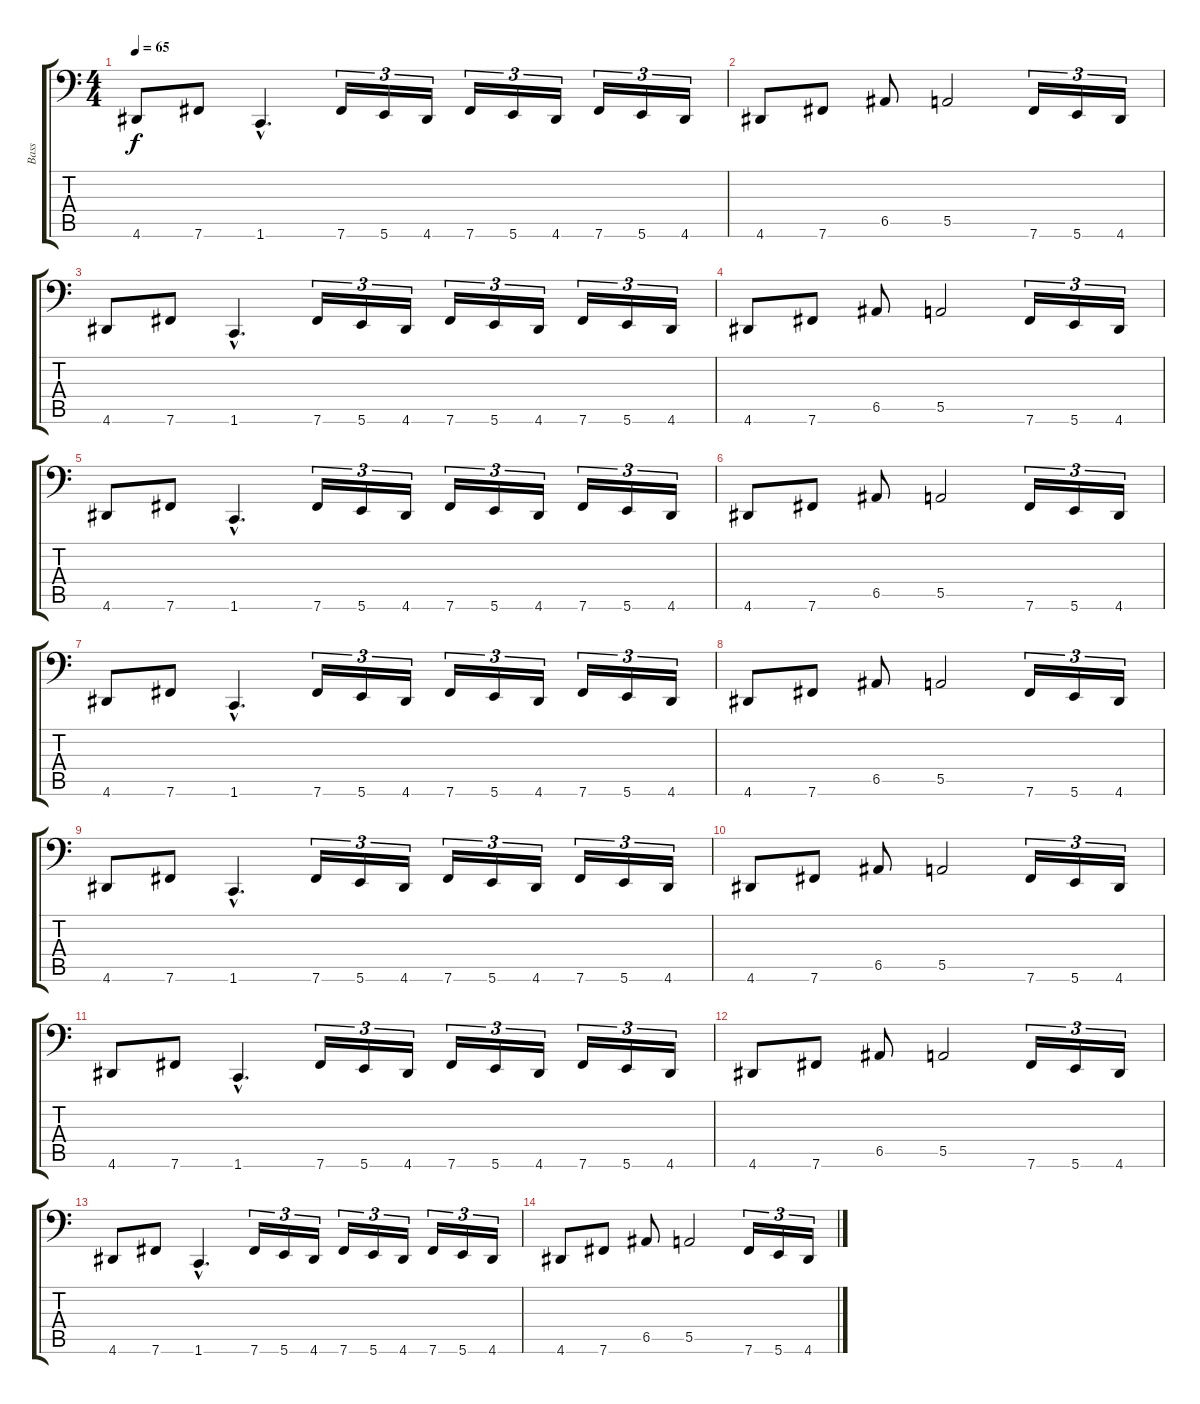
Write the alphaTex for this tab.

\track ("Bass" "Bass") {instrument electricbassfinger}
\staff {score tabs}
\tuning (C3 G2 D2 A1 E1 B0) {hide}
\ts (4 4)
\tempo 65
\clef f4
\ks c
4.6.8{dy f} 7.6.8 1.6{hac}.4{d} 7.6.16{tu (3 2)} 5.6.16{tu (3 2)} 4.6.16{tu (3 2)} 7.6.16{tu (3 2)} 5.6.16{tu (3 2)} 4.6.16{tu (3 2)} 7.6.16{tu (3 2)} 5.6.16{tu (3 2)} 4.6.16{tu (3 2)} |
4.6.8 7.6.8 6.5.8 5.5.2 7.6.16{tu (3 2)} 5.6.16{tu (3 2)} 4.6.16{tu (3 2)} |
4.6.8 7.6.8 1.6{hac}.4{d} 7.6.16{tu (3 2)} 5.6.16{tu (3 2)} 4.6.16{tu (3 2)} 7.6.16{tu (3 2)} 5.6.16{tu (3 2)} 4.6.16{tu (3 2)} 7.6.16{tu (3 2)} 5.6.16{tu (3 2)} 4.6.16{tu (3 2)} |
4.6.8 7.6.8 6.5.8 5.5.2 7.6.16{tu (3 2)} 5.6.16{tu (3 2)} 4.6.16{tu (3 2)} |
4.6.8 7.6.8 1.6{hac}.4{d} 7.6.16{tu (3 2)} 5.6.16{tu (3 2)} 4.6.16{tu (3 2)} 7.6.16{tu (3 2)} 5.6.16{tu (3 2)} 4.6.16{tu (3 2)} 7.6.16{tu (3 2)} 5.6.16{tu (3 2)} 4.6.16{tu (3 2)} |
4.6.8 7.6.8 6.5.8 5.5.2 7.6.16{tu (3 2)} 5.6.16{tu (3 2)} 4.6.16{tu (3 2)} |
4.6.8 7.6.8 1.6{hac}.4{d} 7.6.16{tu (3 2)} 5.6.16{tu (3 2)} 4.6.16{tu (3 2)} 7.6.16{tu (3 2)} 5.6.16{tu (3 2)} 4.6.16{tu (3 2)} 7.6.16{tu (3 2)} 5.6.16{tu (3 2)} 4.6.16{tu (3 2)} |
4.6.8 7.6.8 6.5.8 5.5.2 7.6.16{tu (3 2)} 5.6.16{tu (3 2)} 4.6.16{tu (3 2)} |
4.6.8 7.6.8 1.6{hac}.4{d} 7.6.16{tu (3 2)} 5.6.16{tu (3 2)} 4.6.16{tu (3 2)} 7.6.16{tu (3 2)} 5.6.16{tu (3 2)} 4.6.16{tu (3 2)} 7.6.16{tu (3 2)} 5.6.16{tu (3 2)} 4.6.16{tu (3 2)} |
4.6.8 7.6.8 6.5.8 5.5.2 7.6.16{tu (3 2)} 5.6.16{tu (3 2)} 4.6.16{tu (3 2)} |
4.6.8 7.6.8 1.6{hac}.4{d} 7.6.16{tu (3 2)} 5.6.16{tu (3 2)} 4.6.16{tu (3 2)} 7.6.16{tu (3 2)} 5.6.16{tu (3 2)} 4.6.16{tu (3 2)} 7.6.16{tu (3 2)} 5.6.16{tu (3 2)} 4.6.16{tu (3 2)} |
4.6.8 7.6.8 6.5.8 5.5.2 7.6.16{tu (3 2)} 5.6.16{tu (3 2)} 4.6.16{tu (3 2)} |
4.6.8 7.6.8 1.6{hac}.4{d} 7.6.16{tu (3 2)} 5.6.16{tu (3 2)} 4.6.16{tu (3 2)} 7.6.16{tu (3 2)} 5.6.16{tu (3 2)} 4.6.16{tu (3 2)} 7.6.16{tu (3 2)} 5.6.16{tu (3 2)} 4.6.16{tu (3 2)} |
4.6.8 7.6.8 6.5.8 5.5.2 7.6.16{tu (3 2)} 5.6.16{tu (3 2)} 4.6.16{tu (3 2)}
